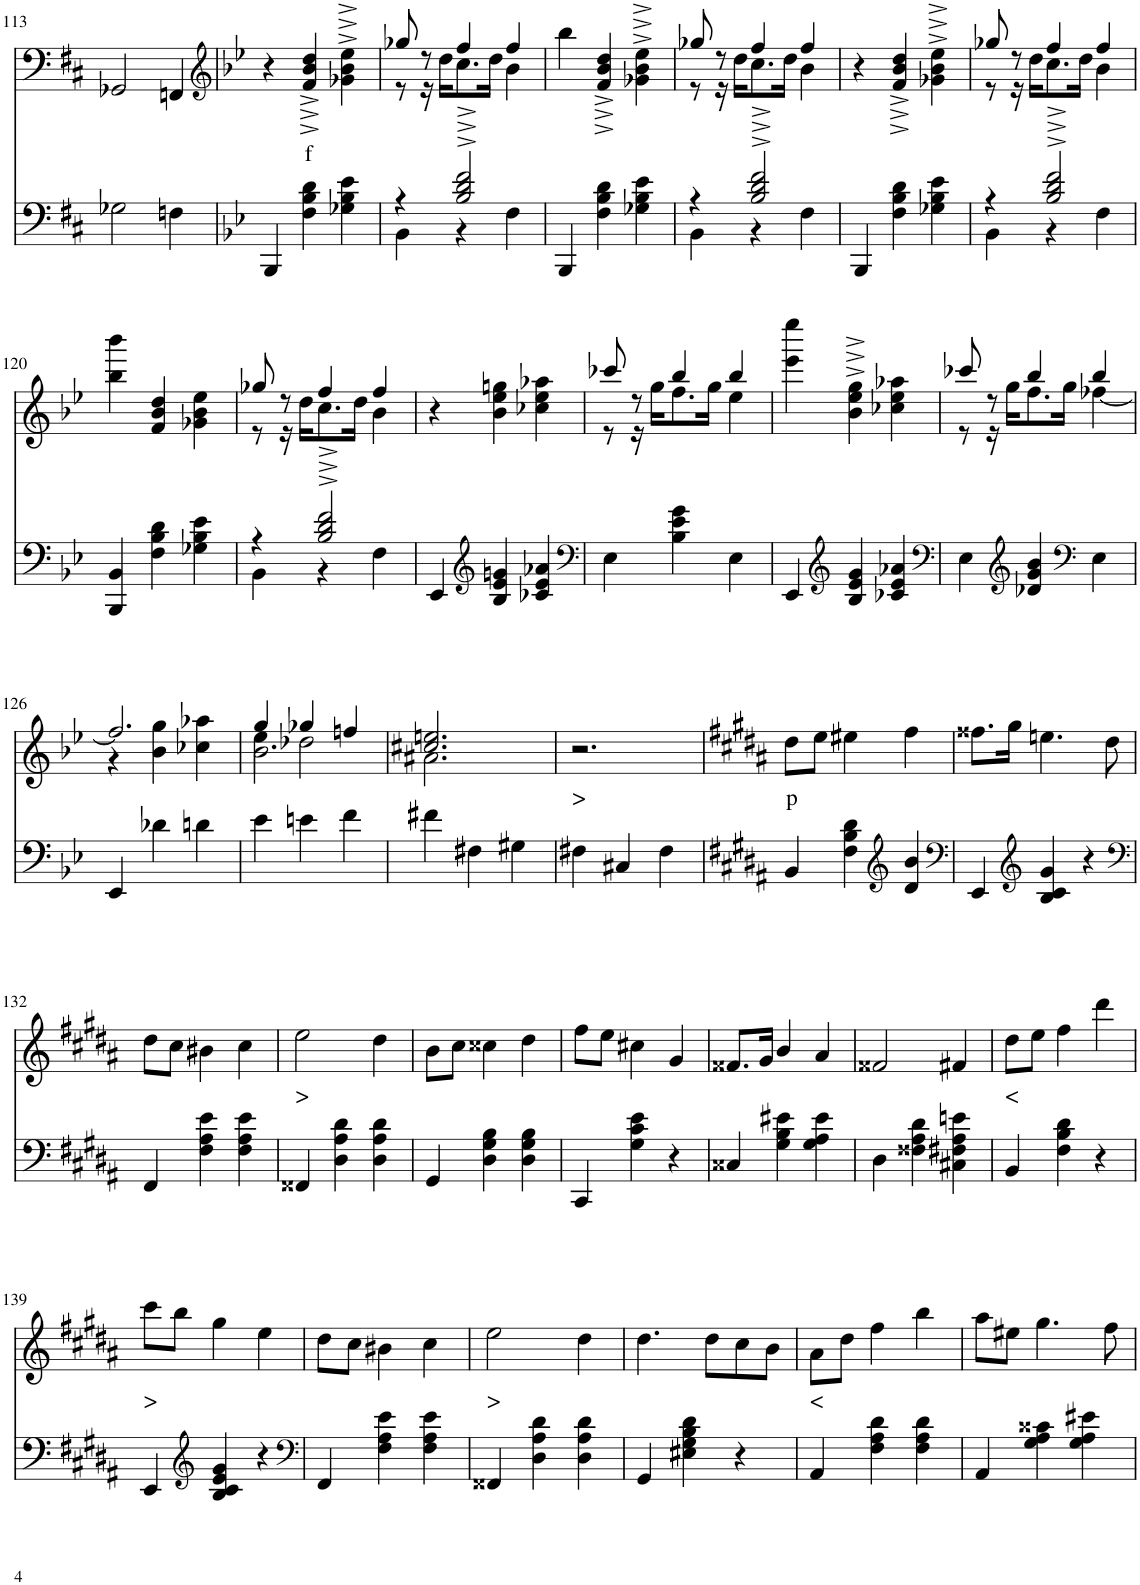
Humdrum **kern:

**kern	**kern	**text
*part2	*part1	*part1
*staff2	*staff1	*staff1
*I"Piano	*I"Piano	*
*I'Pno	*I'Pno	*
!!LO:PB:g=z
*clefF4	*clefF4	*
*k[f#c#]	*k[f#c#]	*
*M3/4	*M3/4	*
=113	=113	=113
2G-X\	2GG-X/	.
4Fn\	4FFn/	.
=114	=114	=114
*	*clefG2	*
*k[b-e-]	*k[b-e-]	*
4BBB-/	4r	.
!	!	!LO:LY:b
4F\ 4B-\ 4d\	4f/^ 4b-/^ 4dd/^	f
4G-X\ 4B-\ 4e-\	4g-X\^ 4b-\^ 4ee-\^	.
=115	=115	=115
*^	*^	*
4r	4BB-\	8gg-X/	8r	.
.	.	8r	16r	.
.	.	.	16dd\KL	.
2B-/^ 2d/^ 2f/^	4r	4ff/	8.cc\	.
.	.	.	16dd\Jk	.
.	4F\	4ff/	4b-\	.
*v	*v	*	*	*
*	*v	*v	*
=116	=116	=116
4BBB-/	4bb-\	.
4F\ 4B-\ 4d\	4f/^ 4b-/^ 4dd/^	.
4G-X\ 4B-\ 4e-\	4g-X\^ 4b-\^ 4ee-\^	.
=117	=117	=117
*^	*^	*
4r	4BB-\	8gg-X/	8r	.
.	.	8r	16r	.
.	.	.	16dd\KL	.
2B-/^ 2d/^ 2f/^	4r	4ff/	8.cc\	.
.	.	.	16dd\Jk	.
.	4F\	4ff/	4b-\	.
*v	*v	*	*	*
*	*v	*v	*
=118	=118	=118
4BBB-/	4r	.
4F\ 4B-\ 4d\	4f/^ 4b-/^ 4dd/^	.
4G-X\ 4B-\ 4e-\	4g-X\^ 4b-\^ 4ee-\^	.
=119	=119	=119
*^	*^	*
4r	4BB-\	8gg-X/	8r	.
.	.	8r	16r	.
.	.	.	16dd\KL	.
2B-/^ 2d/^ 2f/^	4r	4ff/	8.cc\	.
.	.	.	16dd\Jk	.
.	4F\	4ff/	4b-\	.
*v	*v	*	*	*
*	*v	*v	*
!!LO:LB:g=z
=120	=120	=120
4BBB-/ 4BB-/	4bb-\ 4bbb-\	.
4F\ 4B-\ 4d\	4f/ 4b-/ 4dd/	.
4G-X\ 4B-\ 4e-\	4g-X\ 4b-\ 4ee-\	.
=121	=121	=121
*^	*^	*
4r	4BB-\	8gg-X/	8r	.
.	.	8r	16r	.
.	.	.	16dd\KL	.
2B-/^ 2d/^ 2f/^	4r	4ff/	8.cc\	.
.	.	.	16dd\Jk	.
.	4F\	4ff/	4b-\	.
*v	*v	*	*	*
*	*v	*v	*
=122	=122	=122
4EE-/	4r	.
*clefG2	*	*
4B-/ 4e-/ 4gn/	4b-\ 4ee-\ 4ggn\	.
4c-X/ 4e-/ 4a-X/	4cc-X\ 4ee-\ 4aa-X\	.
=123	=123	=123
*clefF4	*	*
*	*^	*
4E-\	8ccc-X/	8r	.
.	8r	16r	.
.	.	16gg\KL	.
4B-\ 4e-\ 4g\	4bb-/	8.ff\	.
.	.	16gg\Jk	.
4E-\	4bb-/	4ee-\	.
*	*v	*v	*
=124	=124	=124
4EE-/	4eee-\ 4eeee-\	.
*clefG2	*	*
4B-/ 4e-/ 4g/	4b-\^ 4ee-\^ 4gg\^	.
4c-X/ 4e-/ 4a-X/	4cc-X\ 4ee-\ 4aa-X\	.
=125	=125	=125
*clefF4	*	*
*	*^	*
4E-\	8ccc-X/	8r	.
.	8r	16r	.
.	.	16gg\KL	.
*clefG2	*	*	*
4d-X/ 4g/ 4b-/	4bb-/	8.ff\	.
.	.	16gg\Jk	.
*clefF4	*	*	*
4E-\	4bb-/	[4ff-X\	.
!!LO:LB:g=z	!!
=126	=126	=126	=126
4EE-/	2.ff-/]	4r	.
4d-X\	.	4b-\ 4gg\	.
4dn\	.	4cc-X\ 4aa-X\	.
=127	=127	=127	=127
*	*	*^	*
4e-\	4gg/	4ee-\	2.b-\	.
4en\	4gg-X/	2dd-X\	.	.
4f\	4ffn/	.	.	.
*	*	*v	*v	*
=128	=128	=128	=128
4f#X\	2.cc#X/ 2.een/	2.a#X\	.
4F#X\	.	.	.
4G#X\	.	.	.
*	*v	*v	*
=129	=129	=129
!	!	!LO:LY:b
4F#X\	2.r	>
4C#X/	.	.
4F#\	.	.
=130	=130	=130
*k[f#c#g#d#a#]	*k[f#c#g#d#a#]	*
!	!	!LO:LY:b
4BB/	8dd#\L	p
.	8ee\J	.
4F#\ 4B\ 4d#\	4ee#X\	.
*clefG2	*	*
4d#/ 4b/	4ff#\	.
=131	=131	=131
*clefF4	*	*
4EE/	8.ff##X\L	.
.	16gg#\Jk	.
*clefG2	*	*
4B/ 4c#/ 4g#/	4.een\	.
4r	.	.
.	8dd#\	.
!!LO:LB:g=z
=132	=132	=132
*clefF4	*	*
4FF#/	8dd#\L	.
.	8cc#\J	.
4F#\ 4A#\ 4e\	4b#X\	.
4F#\ 4A#\ 4e\	4cc#\	.
=133	=133	=133
!	!	!LO:LY:b
4FF##X/	2ee\	>
4D#\ 4A#\ 4d#\	.	.
4D#\ 4A#\ 4d#\	4dd#\	.
=134	=134	=134
4GG#/	8b\L	.
.	8cc#\J	.
4D#\ 4G#\ 4B\	4cc##X\	.
4D#\ 4G#\ 4B\	4dd#\	.
=135	=135	=135
4CC#/	8ff#\L	.
.	8ee\J	.
4G#\ 4c#\ 4e\	4cc#X\	.
4r	4g#/	.
=136	=136	=136
4C##X/	8.f##X/L	.
.	16g#/Jk	.
4G#\ 4B\ 4e#X\	4b/	.
4G#\ 4A#\ 4e#\	4a#/	.
=137	=137	=137
4D#\	2f##X/	.
4F##X\ 4A#\ 4d#\	.	.
4C#X\ 4F#X\ 4A#\ 4en\	4f#X/	.
=138	=138	=138
!	!	!LO:LY:b
4BB/	8dd#\L	<
.	8ee\J	.
4F#\ 4B\ 4d#\	4ff#\	.
4r	4ddd#\	.
!!LO:LB:g=z
=139	=139	=139
!	!	!LO:LY:b
4EE/	8ccc#\L	>
.	8bb\J	.
*clefG2	*	*
4B/ 4c#/ 4e/ 4g#/	4gg#\	.
4r	4ee\	.
=140	=140	=140
*clefF4	*	*
4FF#/	8dd#\L	.
.	8cc#\J	.
4F#\ 4A#\ 4e\	4b#X\	.
4F#\ 4A#\ 4e\	4cc#\	.
=141	=141	=141
!	!	!LO:LY:b
4FF##X/	2ee\	>
4D#\ 4A#\ 4d#\	.	.
4D#\ 4A#\ 4d#\	4dd#\	.
=142	=142	=142
4GG#/	4.dd#\	.
4E#X\ 4G#\ 4B\ 4d#\	.	.
.	8dd#\L	.
4r	8cc#\	.
.	8b\J	.
=143	=143	=143
!	!	!LO:LY:b
4AA#/	8a#\L	<
.	8dd#\J	.
4F#\ 4A#\ 4d#\	4ff#\	.
4F#\ 4A#\ 4d#\	4bb\	.
=144	=144	=144
4AA#/	8aa#\L	.
.	8ee#X\J	.
4G#\ 4A#\ 4c##X\	4.gg#\	.
4G#\ 4A#\ 4e#X\	.	.
.	8ff#\	.
=	=	=
*-	*-	*-
